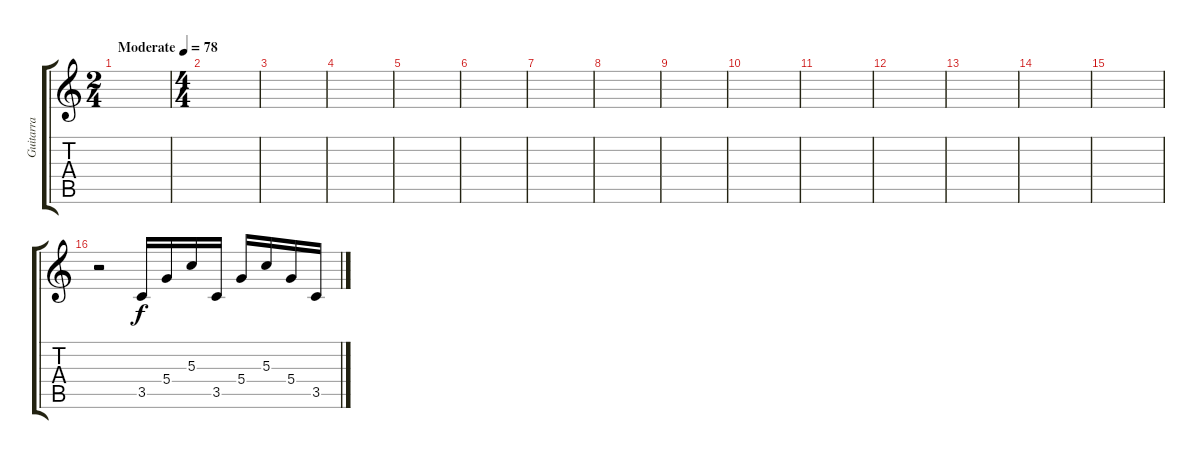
\track ("Guitarra" "Guitarra") {instrument acousticguitarsteel}
\staff {score tabs}
\tuning (E4 B3 G3 D3 A2 E2) {hide}
\ts (2 4)
\tempo (78 "Moderate")
\clef g2
\ks c
|
\ts (4 4)
|
|
|
|
|
|
|
|
|
|
|
|
|
|
r.2 3.5.16 5.4.16 5.3.16 3.5.16 5.4.16 5.3.16 5.4.16 3.5.16
